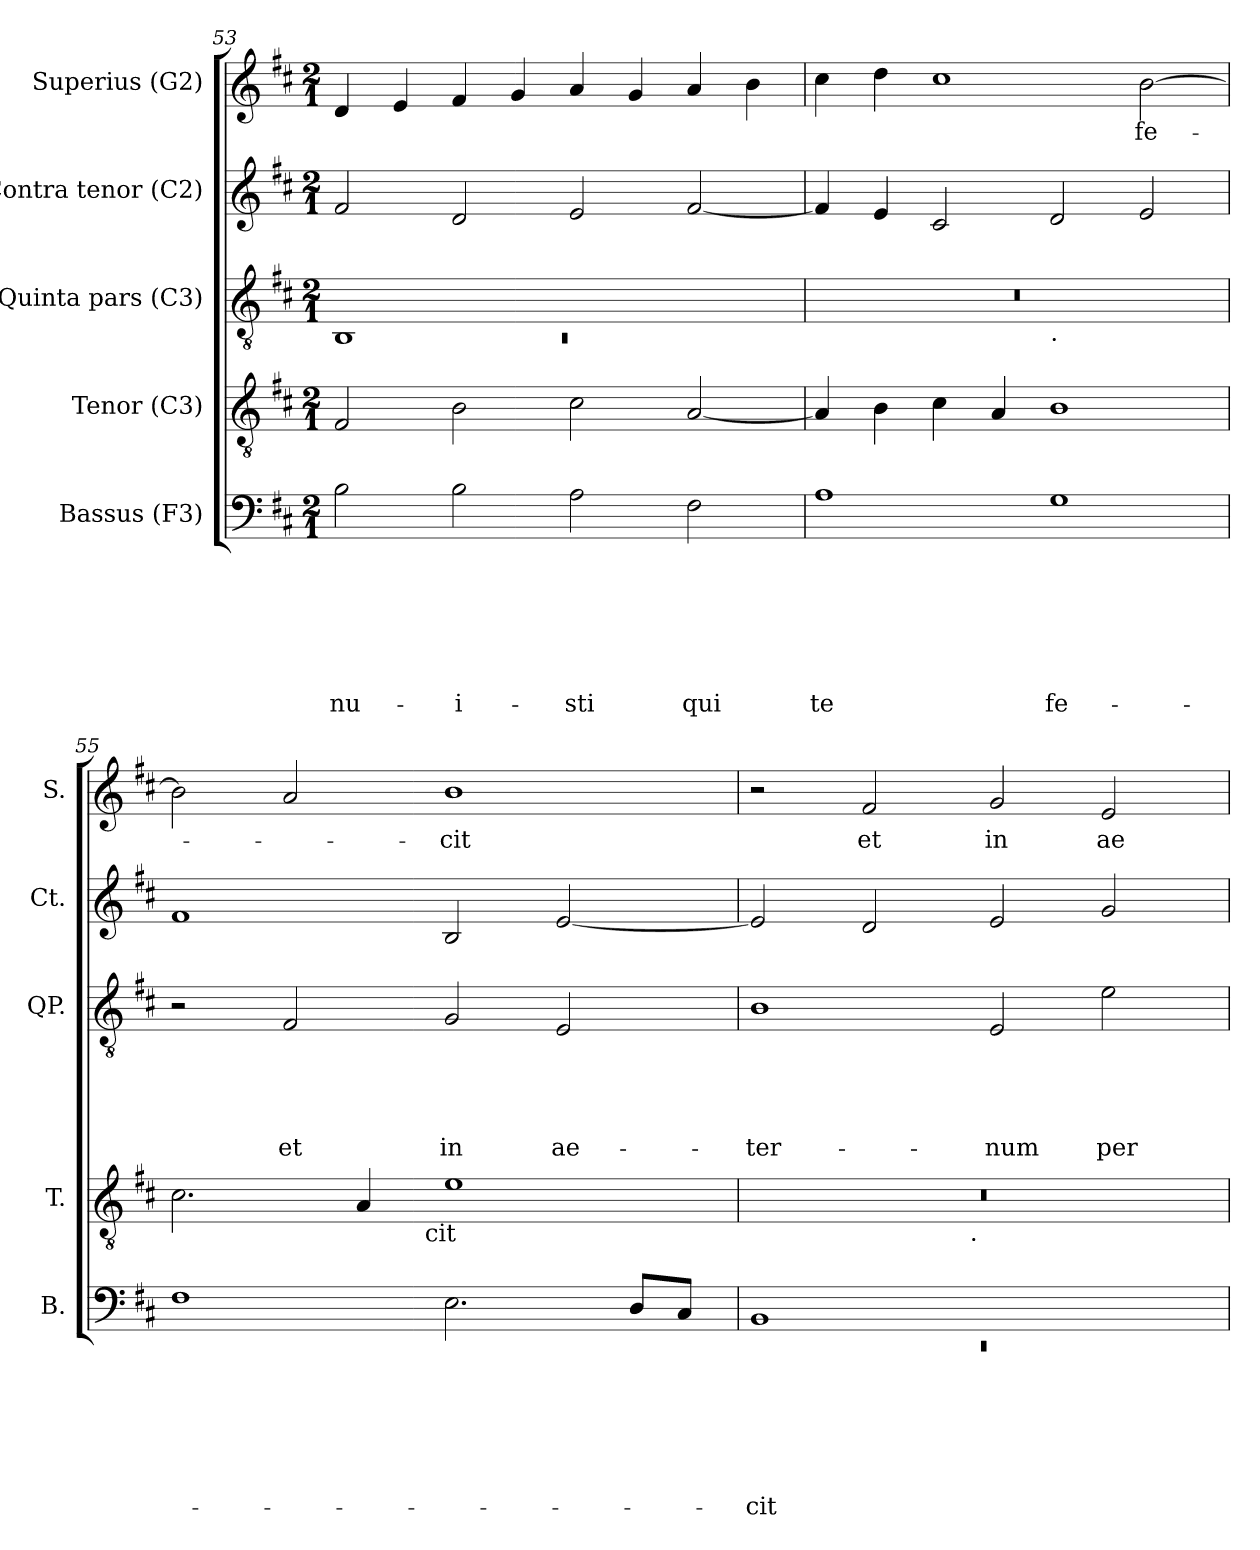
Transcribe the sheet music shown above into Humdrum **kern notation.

**kern	**text	**text	**text	**text	**text	**text	**text	**kern	**kern	**text	**text	**text	**text	**text	**kern	**kern	**text
*part5	*part5	*part5	*part5	*part5	*part5	*part5	*part5	*part4	*part3	*part3	*part3	*part3	*part3	*part3	*part2	*part1	*part1
*staff5	*staff5	*staff5	*staff5	*staff5	*staff5	*staff5	*staff5	*staff4	*staff3	*staff3	*staff3	*staff3	*staff3	*staff3	*staff2	*staff1	*staff1
*I"Bassus (F3)	*	*	*	*	*	*	*	*I"Tenor (C3)	*I"Quinta pars (C3)	*	*	*	*	*	*I"Contra tenor (C2)	*I"Superius (G2)	*
*I'B.	*	*	*	*	*	*	*	*I'T.	*I'QP.	*	*	*	*	*	*I'Ct.	*I'S.	*
!!LO:LB:g=z
*clefF4	*	*	*	*	*	*	*	*clefGv2	*clefGv2	*	*	*	*	*	*clefG2	*clefG2	*
*k[f#c#]	*	*	*	*	*	*	*	*k[f#c#]	*k[f#c#]	*	*	*	*	*	*k[f#c#]	*k[f#c#]	*
*D:	*	*	*	*	*	*	*	*D:	*D:	*	*	*	*	*	*D:	*D:	*
*M2/1	*	*	*	*	*	*	*	*M2/1	*M2/1	*	*	*	*	*	*M2/1	*M2/1	*
=53	=53	=53	=53	=53	=53	=53	=53	=53	=53	=53	=53	=53	=53	=53	=53	=53	=53
*	*	*	*	*	*	*	*	*	*^	*	*	*	*	*	*	*	*
!	!	!	!	!	!	!	!LO:LY:b	!	!	!LO:N:vis=1	!	!	!	!	!	!	!	!
2B\	.	.	.	.	.	.	-nu-	2F#/	1BB	0rC	.	.	.	.	.	2f#/	4d/	.
.	.	.	.	.	.	.	.	.	.	.	.	.	.	.	.	.	4e/	.
!	!	!	!	!	!	!	!LO:LY:b	!	!	!	!	!	!	!	!	!	!	!
2B\	.	.	.	.	.	.	-i-	2B\	.	.	.	.	.	.	.	2d/	4f#/	.
.	.	.	.	.	.	.	.	.	.	.	.	.	.	.	.	.	4g/	.
!	!	!	!	!	!	!	!LO:LY:b	!	!	!	!	!	!	!	!	!	!	!
2A\	.	.	.	.	.	.	-sti	2c#\	1ryy	.	.	.	.	.	.	2e/	4a/	.
.	.	.	.	.	.	.	.	.	.	.	.	.	.	.	.	.	4g/	.
!	!	!	!	!	!	!	!LO:LY:b	!	!	!	!	!	!	!	!	!	!	!
2F#\	.	.	.	.	.	.	qui	[<2A/	.	.	.	.	.	.	.	[<2f#/	4a/	.
.	.	.	.	.	.	.	.	.	.	.	.	.	.	.	.	.	4b\	.
=54	=54	=54	=54	=54	=54	=54	=54	=54	=54	=54	=54	=54	=54	=54	=54	=54	=54	=54
!	!	!	!	!	!	!	!LO:LY:b	!	!	!	!	!	!	!	!	!	!	!
1A	.	.	.	.	.	.	te	4A/]	0r	1ryy	.	.	.	.	.	4f#/]	4cc#\	.
.	.	.	.	.	.	.	.	4B\	.	.	.	.	.	.	.	4e/	4dd\	.
.	.	.	.	.	.	.	.	4c#\	.	.	.	.	.	.	.	2c#/	1cc#	.
.	.	.	.	.	.	.	.	4A/	.	.	.	.	.	.	.	.	.	.
!	!	!	!	!	!	!	!	!	!	!LO:TX:b:t=.	!	!	!	!	!	!	!	!
!	!	!	!	!	!	!	!LO:LY:b	!	!	!	!	!	!	!	!	!	!	!
1G	.	.	.	.	.	.	fe-	1B	.	1ryy	.	.	.	.	.	2d/	.	.
!	!	!	!	!	!	!	!	!	!	!	!	!	!	!	!	!	!	!LO:LY:b
.	.	.	.	.	.	.	.	.	.	.	.	.	.	.	.	2e/	[>2b\	fe-
*	*	*	*	*	*	*	*	*	*v	*v	*	*	*	*	*	*	*	*
=55	=55	=55	=55	=55	=55	=55	=55	=55	=55	=55	=55	=55	=55	=55	=55	=55	=55
*	*	*	*	*	*	*	*	*^	*	*	*	*	*	*	*	*	*
1F#	.	.	.	.	.	.	.	2.c#\	2ryy	2r	.	.	.	.	.	1f#	2b\]	.
!	!	!	!	!	!	!	!	!	!	!	!	!	!	!	!LO:LY:b	!	!	!
.	.	.	.	.	.	.	.	.	4...ryy	2F#/	.	.	.	.	-et	.	2a/	.
.	.	.	.	.	.	.	.	4A/	.	.	.	.	.	.	.	.	.	.
!	!	!	!	!	!	!	!	!	!LO:TX:b:t=cit	!	!	!	!	!	!	!	!	!
.	.	.	.	.	.	.	.	.	1ryy	.	.	.	.	.	.	.	.	.
!	!	!	!	!	!	!	!	!	!	!	!	!	!	!	!LO:LY:b	!	!	!LO:LY:b
2.E\	.	.	.	.	.	.	.	1e	.	2G/	.	.	.	.	in	2B/	1b	-cit
!	!	!	!	!	!	!	!	!	!	!	!	!	!	!	!LO:LY:b	!	!	!
.	.	.	.	.	.	.	.	.	.	2E/	.	.	.	.	ae-	[<2e/	.	.
8D/L	.	.	.	.	.	.	.	.	.	.	.	.	.	.	.	.	.	.
8C#/J	.	.	.	.	.	.	.	.	.	.	.	.	.	.	.	.	.	.
.	.	.	.	.	.	.	.	.	32ryy	.	.	.	.	.	.	.	.	.
=56	=56	=56	=56	=56	=56	=56	=56	=56	=56	=56	=56	=56	=56	=56	=56	=56	=56	=56
*^	*	*	*	*	*	*	*	*	*	*	*	*	*	*	*	*	*	*
!	!LO:N:vis=1	!	!	!	!	!	!	!LO:LY:b	!	!	!	!	!	!	!	!LO:LY:b	!	!	!
1BB	0rEE	.	.	.	.	.	.	-cit	0r	2ryy	1B	.	.	.	.	-ter-	2e/]	2r	.
!	!	!	!	!	!	!	!	!	!	!	!	!	!	!	!	!	!	!	!LO:LY:b
.	.	.	.	.	.	.	.	.	.	4...ryy	.	.	.	.	.	.	2d/	2f#/	et
!	!	!	!	!	!	!	!	!	!	!LO:TX:b:t=.	!	!	!	!	!	!	!	!	!
.	.	.	.	.	.	.	.	.	.	1ryy	.	.	.	.	.	.	.	.	.
!	!	!	!	!	!	!	!	!	!	!	!	!	!	!	!	!LO:LY:b	!	!	!LO:LY:b
1ryy	.	.	.	.	.	.	.	.	.	.	2E/	.	.	.	.	-num	2e/	2g/	in
!	!	!	!	!	!	!	!	!	!	!	!	!	!	!	!	!LO:LY:b	!	!	!LO:LY:b
.	.	.	.	.	.	.	.	.	.	.	2e\	.	.	.	.	per-	2g/	2e/	ae-
.	.	.	.	.	.	.	.	.	.	32ryy	.	.	.	.	.	.	.	.	.
*v	*v	*	*	*	*	*	*	*	*	*	*	*	*	*	*	*	*	*	*
*	*	*	*	*	*	*	*	*v	*v	*	*	*	*	*	*	*	*	*
=	=	=	=	=	=	=	=	=	=	=	=	=	=	=	=	=	=
*-	*-	*-	*-	*-	*-	*-	*-	*-	*-	*-	*-	*-	*-	*-	*-	*-	*-
